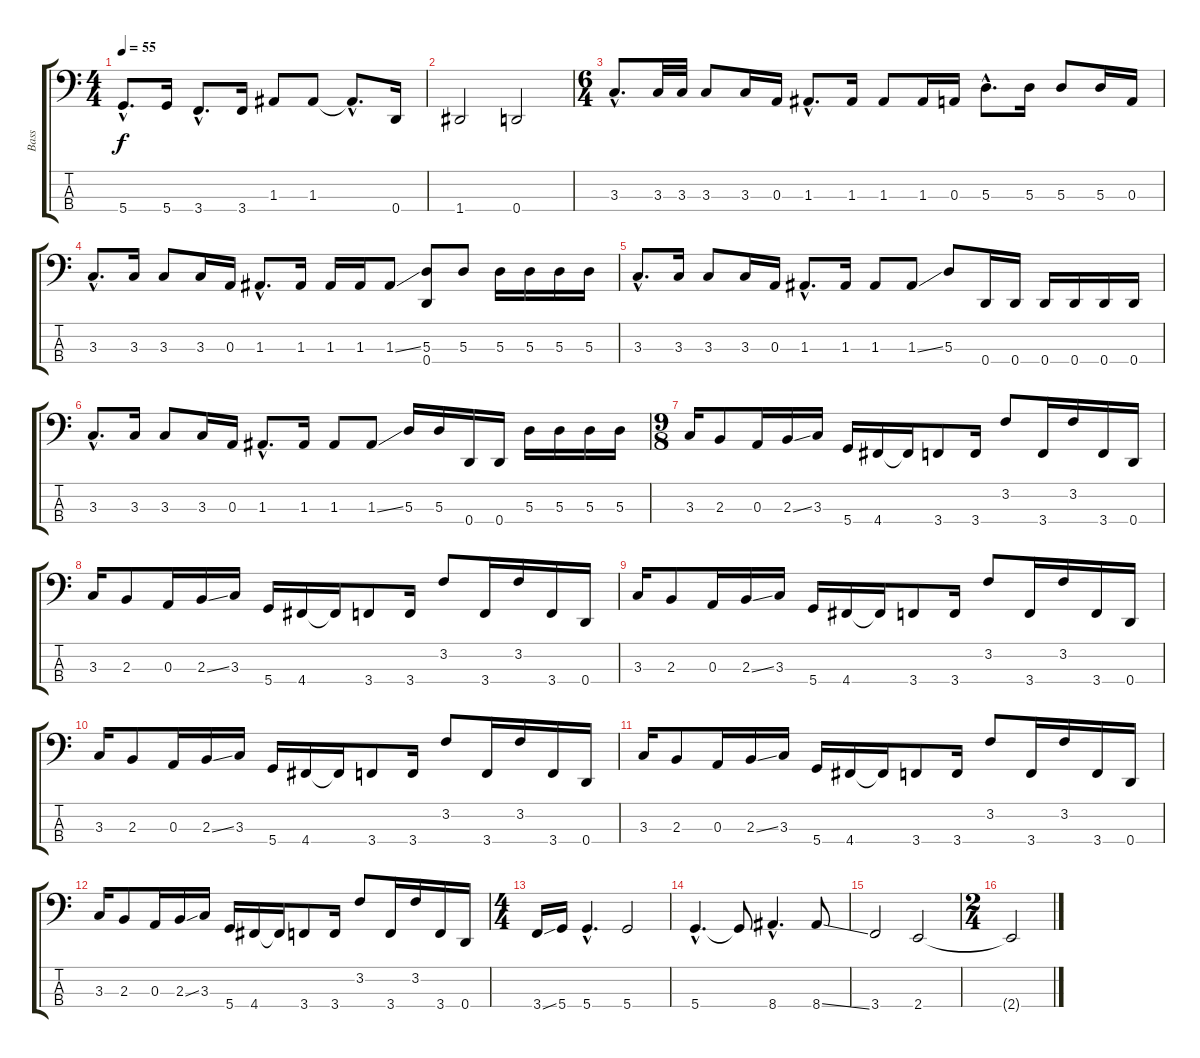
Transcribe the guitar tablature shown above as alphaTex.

\track ("Bass" "Bass") {instrument electricbasspick}
\staff {score tabs}
\tuning (G2 D2 A1 D1) {hide}
\ts (4 4)
\tempo 55
\clef f4
\ks c
5.4{hac}.8{d dy f} 5.4.16 3.4{hac}.8{d} 3.4.16 1.3.8 1.3.8 1.3{hac t}.8{d} 0.4.16 |
1.4.2 0.4.2 |
\ts (6 4)
3.3{hac}.8{d} 3.3.32 3.3.32 3.3.8 3.3.16 0.3.16 1.3{hac}.8{d} 1.3.16 1.3.8 1.3.16 0.3.16 5.3{hac}.8{d} 5.3.16 5.3.8 5.3.16 0.3.16 |
3.3{hac}.8{d} 3.3.16 3.3.8 3.3.16 0.3.16 1.3{hac}.8{d} 1.3.16 1.3.16 1.3.16 1.3{ss}.8 (5.3 0.4).8 5.3.8 5.3.16 5.3.16 5.3.16 5.3.16 |
3.3{hac}.8{d} 3.3.16 3.3.8 3.3.16 0.3.16 1.3{hac}.8{d} 1.3.16 1.3.8 1.3{ss}.8 5.3.8 0.4.16 0.4.16 0.4.16 0.4.16 0.4.16 0.4.16 |
3.3{hac}.8{d} 3.3.16 3.3.8 3.3.16 0.3.16 1.3{hac}.8{d} 1.3.16 1.3.8 1.3{ss}.8 5.3.16 5.3.16 0.4.16 0.4.16 5.3.16 5.3.16 5.3.16 5.3.16 |
\ts (9 8)
3.3.16 2.3.8 0.3.16 2.3{ss}.16 3.3.16 5.4.16 4.4.16 4.4{t}.16 3.4.8 3.4.16 3.2.8 3.4.16 3.2.16 3.4.16 0.4.16 |
3.3.16 2.3.8 0.3.16 2.3{ss}.16 3.3.16 5.4.16 4.4.16 4.4{t}.16 3.4.8 3.4.16 3.2.8 3.4.16 3.2.16 3.4.16 0.4.16 |
3.3.16 2.3.8 0.3.16 2.3{ss}.16 3.3.16 5.4.16 4.4.16 4.4{t}.16 3.4.8 3.4.16 3.2.8 3.4.16 3.2.16 3.4.16 0.4.16 |
3.3.16 2.3.8 0.3.16 2.3{ss}.16 3.3.16 5.4.16 4.4.16 4.4{t}.16 3.4.8 3.4.16 3.2.8 3.4.16 3.2.16 3.4.16 0.4.16 |
3.3.16 2.3.8 0.3.16 2.3{ss}.16 3.3.16 5.4.16 4.4.16 4.4{t}.16 3.4.8 3.4.16 3.2.8 3.4.16 3.2.16 3.4.16 0.4.16 |
3.3.16 2.3.8 0.3.16 2.3{ss}.16 3.3.16 5.4.16 4.4.16 4.4{t}.16 3.4.8 3.4.16 3.2.8 3.4.16 3.2.16 3.4.16 0.4.16 |
\ts (4 4)
3.4{ss}.16 5.4.16 5.4{hac}.4{d} 5.4.2 |
5.4{hac}.4{d} 5.4{t}.8 8.4{hac}.4{d} 8.4{ss}.8 |
3.4.2 2.4.2 |
\ts (2 4)
2.4{t}.2
